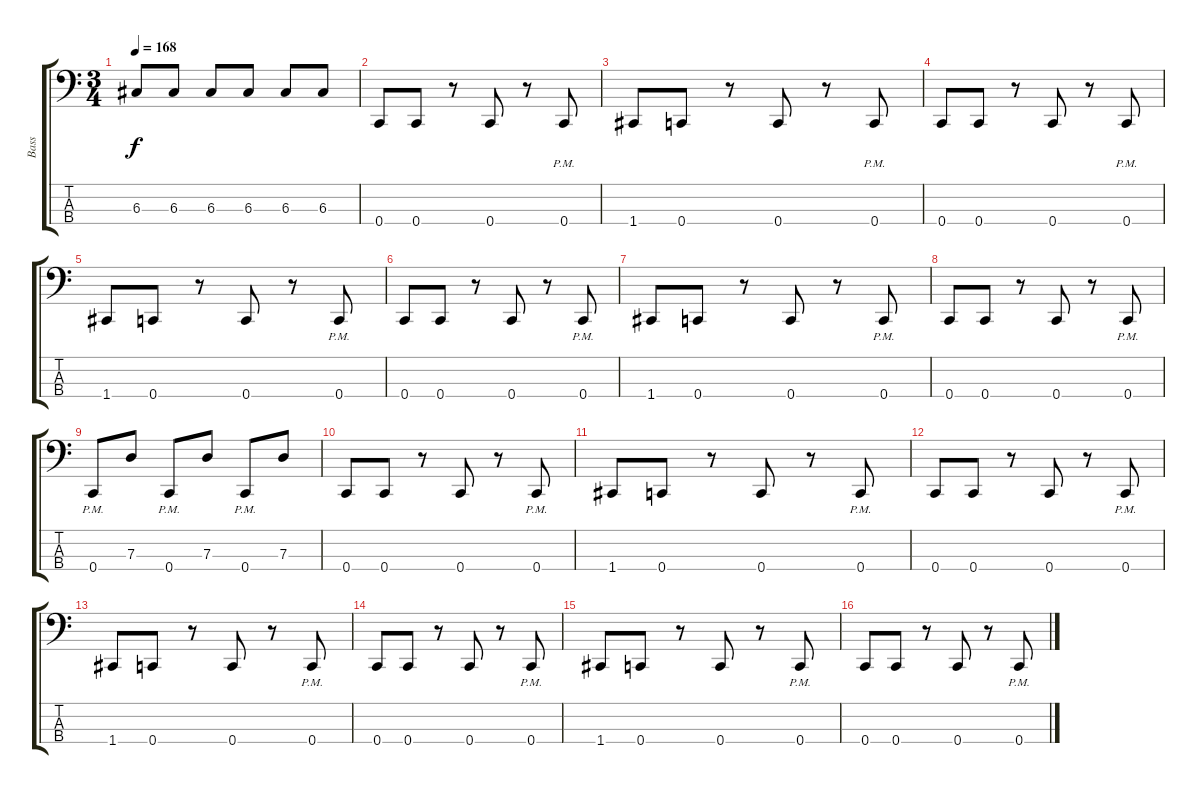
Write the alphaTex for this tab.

\track ("Bass" "Bass") {instrument electricbasspick}
\staff {score tabs}
\tuning (F2 C2 G1 C1) {hide}
\ts (3 4)
\tempo 168
\clef f4
\ks c
6.3.8{dy f} 6.3.8 6.3.8 6.3.8 6.3.8 6.3.8 |
0.4.8 0.4.8 r.8 0.4.8 r.8 0.4{pm}.8 |
1.4.8 0.4.8 r.8 0.4.8 r.8 0.4{pm}.8 |
0.4.8 0.4.8 r.8 0.4.8 r.8 0.4{pm}.8 |
1.4.8 0.4.8 r.8 0.4.8 r.8 0.4{pm}.8 |
0.4.8 0.4.8 r.8 0.4.8 r.8 0.4{pm}.8 |
1.4.8 0.4.8 r.8 0.4.8 r.8 0.4{pm}.8 |
0.4.8 0.4.8 r.8 0.4.8 r.8 0.4{pm}.8 |
0.4{pm}.8 7.3.8 0.4{pm}.8 7.3.8 0.4{pm}.8 7.3.8 |
0.4.8 0.4.8 r.8 0.4.8 r.8 0.4{pm}.8 |
1.4.8 0.4.8 r.8 0.4.8 r.8 0.4{pm}.8 |
0.4.8 0.4.8 r.8 0.4.8 r.8 0.4{pm}.8 |
1.4.8 0.4.8 r.8 0.4.8 r.8 0.4{pm}.8 |
0.4.8 0.4.8 r.8 0.4.8 r.8 0.4{pm}.8 |
1.4.8 0.4.8 r.8 0.4.8 r.8 0.4{pm}.8 |
0.4.8 0.4.8 r.8 0.4.8 r.8 0.4{pm}.8
